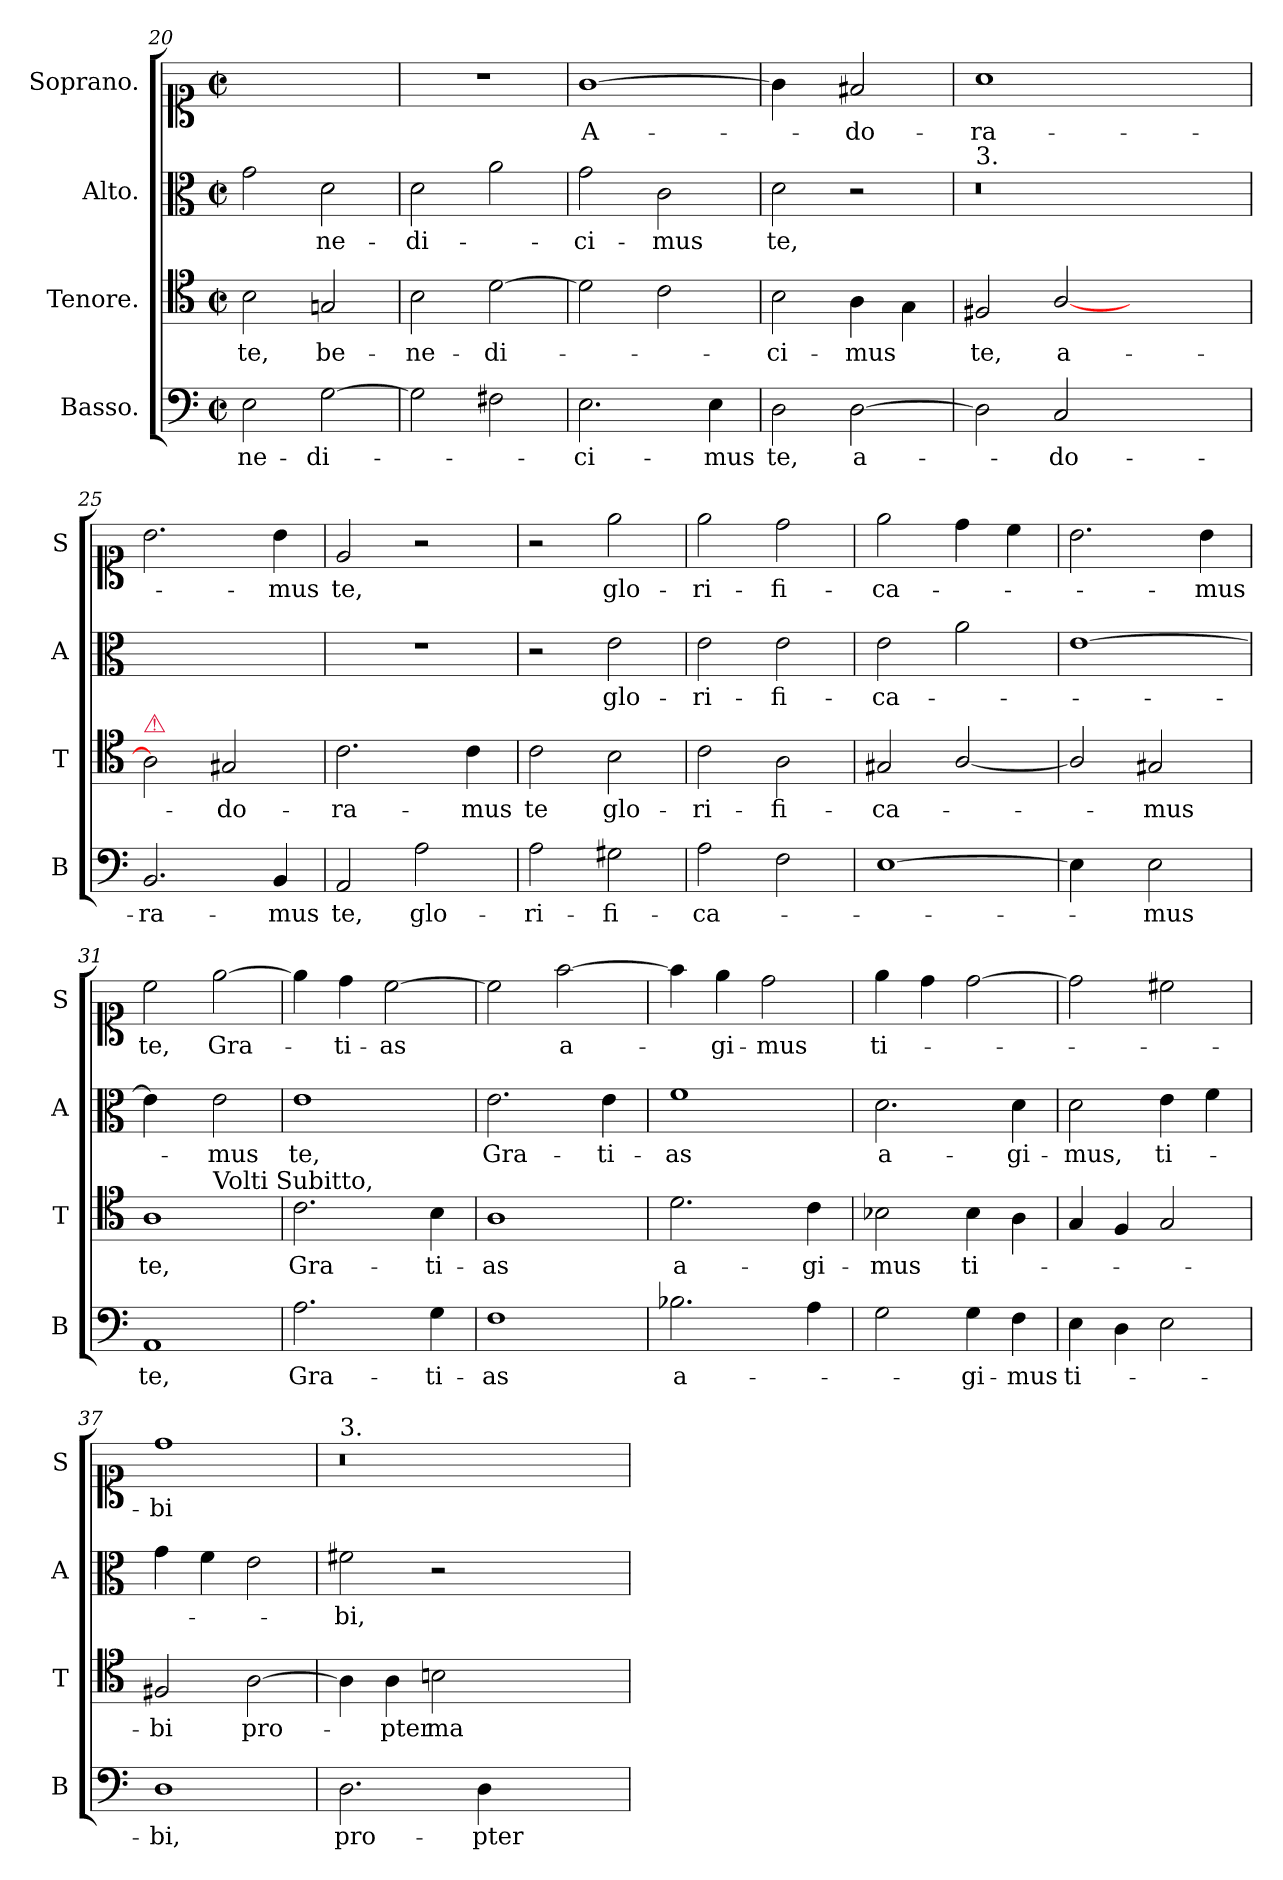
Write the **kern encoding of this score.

**kern	**text	**kern	**text	**kern	**text	**kern	**text
*part4	*part4	*part3	*part3	*part2	*part2	*part1	*part1
*staff4	*staff4	*staff3	*staff3	*staff2	*staff2	*staff1	*staff1
*I"Basso.	*	*I"Tenore.	*	*I"Alto.	*	*I"Soprano.	*
*I'B	*	*I'T	*	*I'A	*	*I'S	*
*clefF4	*	*clefC4	*	*clefC3	*	*clefC1	*
*k[]	*	*k[]	*	*k[]	*	*k[]	*
*M2/2	*	*M2/2	*	*M2/2	*	*M2/2	*
*met(c|)	*	*met(c|)	*	*met(c|)	*	*met(c|)	*
=20	=20	=20	=20	=20	=20	=20	=20
2E\	-ne-	2B\	te,	2g\	.	1ryy	.
[2G\	-di-	2Gn/	be-	2d\	-ne-	.	.
=21	=21	=21	=21	=21	=21	=21	=21
2G\]	.	2B\	-ne-	2d\	-di-	1r	.
2F#X\	.	[2d\	-di-	2a\	.	.	.
=22	=22	=22	=22	=22	=22	=22	=22
2.E\	-ci-	2d\]	.	2g\	-ci-	[1g	A-
.	.	2c\	.	2c\	-mus	.	.
4E\	-mus	.	.	.	.	.	.
=23	=23	=23	=23	=23	=23	=23	=23
!	!	!	!	!	!	!LO:N:vis=4	!
2D\	te,	2B\	-ci-	2d\	te,	2g!\]	.
[2D\	a-	4A\	-mus	2r	.	2f#X/	-do-
.	.	4G\	.	.	.	.	.
=24	=24	=24	=24	=24	=24	=24	=24
!	!	!	!	!LO:TX:a:t=3.	!	!	!
2D\]	.	2F#X/	te,	0r	.	1a	-ra-
2C/	-do-	[2A/	a-	.	.	.	.
1ryy	.	1ryy	.	.	.	1ryy	.
=25	=25	=25	=25	=25	=25	=25	=25
!	!	!LO:TX:a:color=crimson:t=⚠	!	!	!	!	!
2.BB/	-ra-	2A\]	.	1ryy	.	2.b\	.
.	.	2G#X/	-do-	.	.	.	.
4BB/	-mus	.	.	.	.	4b\	-mus
=26	=26	=26	=26	=26	=26	=26	=26
2AA/	te,	2.c\	-ra-	1r	.	2e/	te,
2A\	glo-	.	.	.	.	2r	.
.	.	4c\	-mus	.	.	.	.
=27	=27	=27	=27	=27	=27	=27	=27
2A\	-ri-	2c\	te	2r	.	2r	.
2G#X\	-fi-	2B\	glo-	2e\	glo-	2ee\	glo-
=28	=28	=28	=28	=28	=28	=28	=28
2A\	-ca-	2c\	-ri-	2e\	-ri-	2ee\	-ri-
2F\	.	2A\	-fi-	2e\	-fi-	2dd\	-fi-
=29	=29	=29	=29	=29	=29	=29	=29
[1E	.	2G#X/	-ca-	2e\	-ca-	2ee\	-ca-
.	.	[2A/	.	2a\	.	4dd\	.
.	.	.	.	.	.	4cc\	.
=30	=30	=30	=30	=30	=30	=30	=30
!LO:N:vis=4	!	!	!	!	!	!	!
2E!\]	.	2A/]	.	[1e	.	2.b\	.
2E\	-mus	2G#X/	-mus	.	.	.	.
.	.	.	.	.	.	4b\	-mus
=31	=31	=31	=31	=31	=31	=31	=31
!	!	!	!	!LO:N:vis=4	!	!	!
*	*	*^	*	*	*	*	*
1AA	te,	1A	2ryy	te,	2e!\]	.	2cc\	te,
!	!	!	!LO:TX:a:t=Volti Subitto,	!	!	!	!	!
.	.	.	2ryy	.	2e\	-mus	[2ee\	Gra-
*	*	*v	*v	*	*	*	*	*
=32	=32	=32	=32	=32	=32	=32	=32
2.A\	Gra-	2.c\	Gra-	1e	te,	4ee!\]	.
.	.	.	.	.	.	4dd\	-ti-
.	.	.	.	.	.	[2cc\	-as
4G\	-ti-	4B\	-ti-	.	.	.	.
=33	=33	=33	=33	=33	=33	=33	=33
1F	-as	1A	-as	2.e\	Gra-	2cc\]	.
.	.	.	.	.	.	[2ff\	a-
.	.	.	.	4e\	-ti-	.	.
=34	=34	=34	=34	=34	=34	=34	=34
2.B-X\	a-	2.d\	a-	1f	-as	4ff!\]	.
.	.	.	.	.	.	4ee\	-gi-
.	.	.	.	.	.	2dd\	-mus
4A\	.	4c\	-gi-	.	.	.	.
=35	=35	=35	=35	=35	=35	=35	=35
2G\	.	2B-X\	-mus	2.d\	a-	4ee\	ti-
.	.	.	.	.	.	4dd\	.
4G\	-gi-	4B-\	ti-	.	.	[2dd\	.
4F\	-mus	4A\	.	4d\	-gi-	.	.
=36	=36	=36	=36	=36	=36	=36	=36
4E\	ti-	4G/	.	2d\	-mus,	2dd\]	.
4D\	.	4F/	.	.	.	.	.
2E\	.	2G/	.	4e\	ti-	2cc#X\	.
.	.	.	.	4f\	.	.	.
=37	=37	=37	=37	=37	=37	=37	=37
1D	-bi,	2F#X/	-bi	4g\	.	1dd	-bi
.	.	.	.	4f\	.	.	.
.	.	[2A\	pro-	2e\	.	.	.
=38	=38	=38	=38	=38	=38	=38	=38
!	!	!	!	!	!	!LO:TX:a:t=3.	!
2.D\	pro-	4A!\]	.	2f#X\	-bi,	0r	.
.	.	4A\	-pter	.	.	.	.
.	.	2Bn\	ma-	2r	.	.	.
4D\	-pter	.	.	.	.	.	.
1ryy	.	1ryy	.	1ryy	.	.	.
=	=	=	=	=	=	=	=
*-	*-	*-	*-	*-	*-	*-	*-
